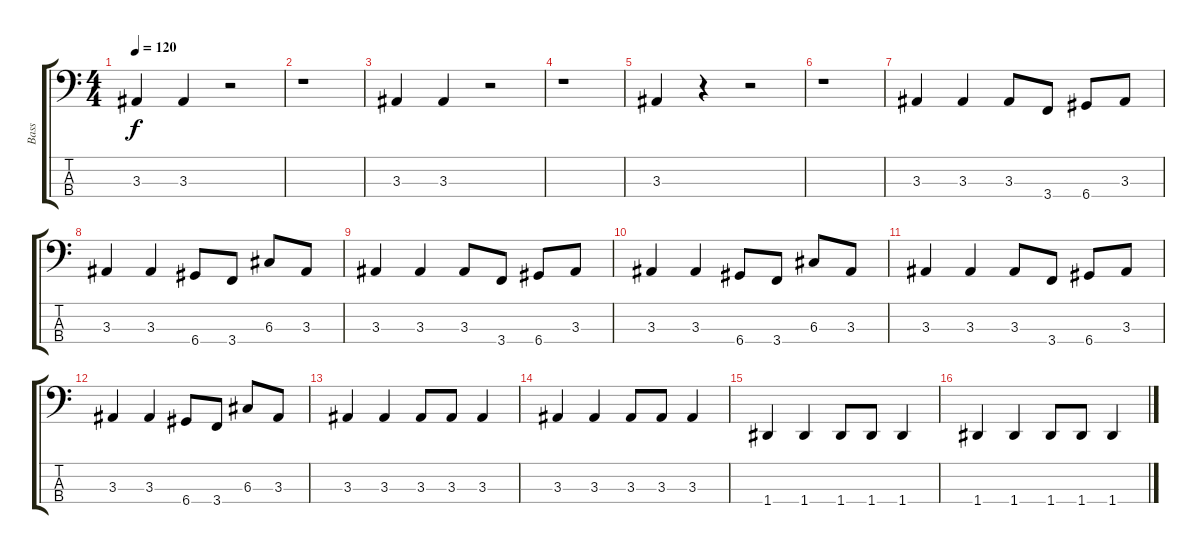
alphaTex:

\track ("Bass" "Bass") {instrument slapbass1}
\staff {score tabs}
\tuning (F2 C2 G1 D1) {hide}
\ts (4 4)
\tempo 120
\clef f4
\ks c
3.3.4{dy f instrument slapbass1} 3.3.4 r.2 |
r.1 |
3.3.4 3.3.4 r.2 |
r.1 |
3.3.4 r.4 r.2 |
r.1 |
3.3.4 3.3.4 3.3.8 3.4.8 6.4.8 3.3.8 |
3.3.4 3.3.4 6.4.8 3.4.8 6.3.8 3.3.8 |
3.3.4 3.3.4 3.3.8 3.4.8 6.4.8 3.3.8 |
3.3.4 3.3.4 6.4.8 3.4.8 6.3.8 3.3.8 |
3.3.4 3.3.4 3.3.8 3.4.8 6.4.8 3.3.8 |
3.3.4 3.3.4 6.4.8 3.4.8 6.3.8 3.3.8 |
3.3.4 3.3.4 3.3.8 3.3.8 3.3.4 |
3.3.4 3.3.4 3.3.8 3.3.8 3.3.4 |
1.4.4 1.4.4 1.4.8 1.4.8 1.4.4 |
1.4.4 1.4.4 1.4.8 1.4.8 1.4.4
